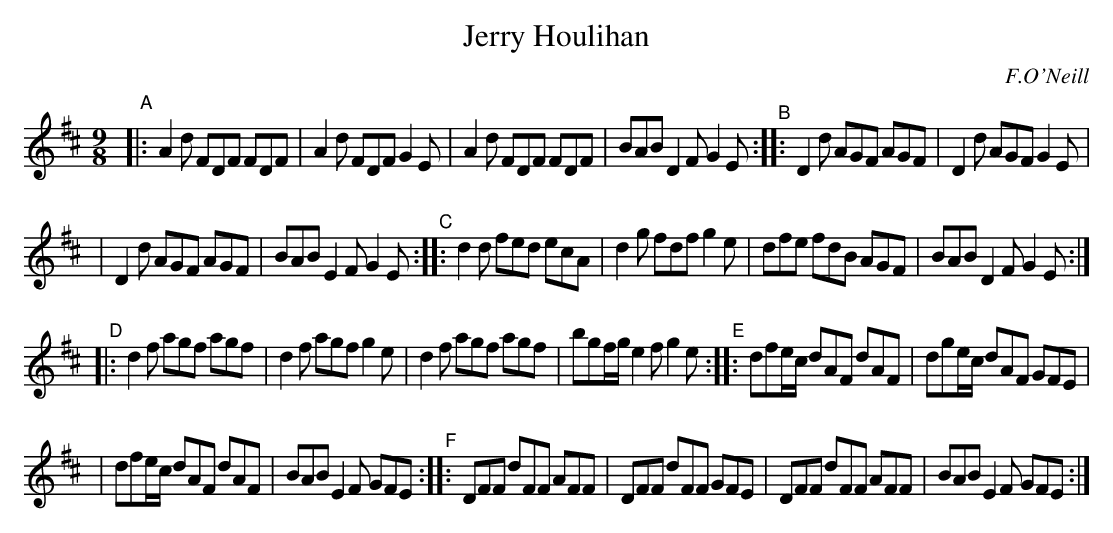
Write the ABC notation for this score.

X:1
T: Jerry Houlihan
O: F.O'Neill
M: 9/8
K: D
"^A"|: A2d FDF FDF | A2d FDF G2E | A2d FDF FDF | BAB D2F G2E "^B":: D2d AGF AGF | D2d AGF G2E |
| D2d AGF AGF | BAB E2F G2E "^C":: d2d fed ecA | d2g fdf g2e | dfe fdB AGF | BAB D2F G2E :|
"^D"|: d2f agf agf | d2f agf g2e | d2f agf agf | bgf/g/ e2f g2e "^E":: dfe/c/ dAF dAF | dge/c/ dAF GFE |
| dfe/c/ dAF dAF | BAB E2F GFE "^F":: DFF dFF AFF | DFF dFF GFE | DFF dFF AFF | BAB E2F GFE :|
